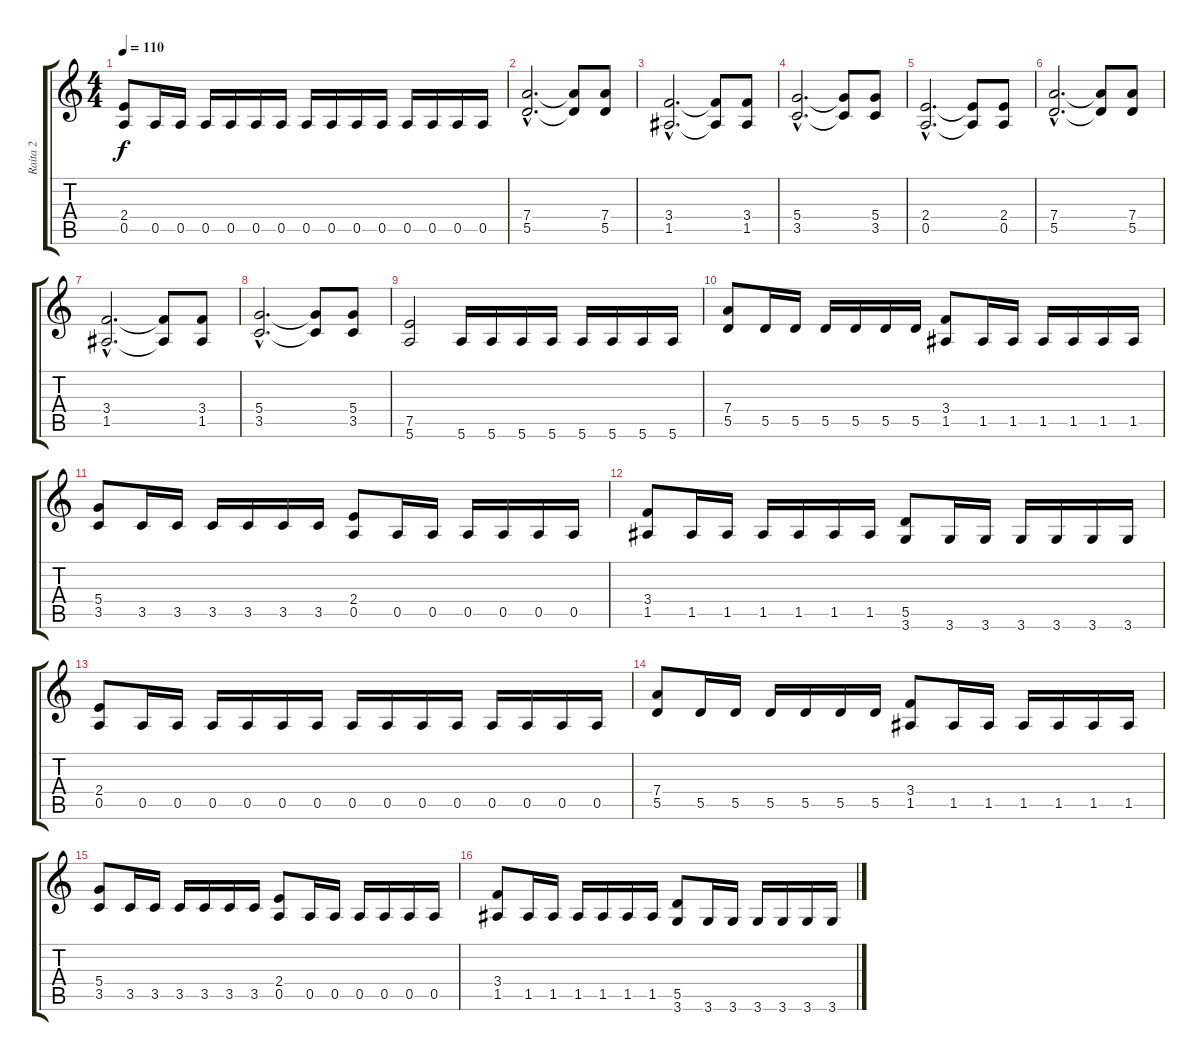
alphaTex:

\track ("Raita 2" "Raita 2") {instrument distortionguitar}
\staff {score tabs}
\tuning (E4 B3 G3 D3 A2 E2) {hide}
\ts (4 4)
\tempo 110
\clef g2
\ks c
(2.4 0.5).8{dy f} 0.5.16 0.5.16 0.5.16 0.5.16 0.5.16 0.5.16 0.5.16 0.5.16 0.5.16 0.5.16 0.5.16 0.5.16 0.5.16 0.5.16 |
(7.4{hac} 5.5{hac}).2{d} (7.4{t} 5.5{t}).8 (7.4 5.5).8 |
(3.4{hac} 1.5{hac}).2{d} (3.4{t} 1.5{t}).8 (3.4 1.5).8 |
(5.4{hac} 3.5{hac}).2{d} (5.4{t} 3.5{t}).8 (5.4 3.5).8 |
(2.4{hac} 0.5{hac}).2{d} (2.4{t} 0.5{t}).8 (2.4 0.5).8 |
(7.4{hac} 5.5{hac}).2{d} (7.4{t} 5.5{t}).8 (7.4 5.5).8 |
(3.4{hac} 1.5{hac}).2{d} (3.4{t} 1.5{t}).8 (3.4 1.5).8 |
(5.4{hac} 3.5{hac}).2{d} (5.4{t} 3.5{t}).8 (5.4 3.5).8 |
(7.5 5.6).2 5.6.16 5.6.16 5.6.16 5.6.16 5.6.16 5.6.16 5.6.16 5.6.16 |
(7.4 5.5).8 5.5.16 5.5.16 5.5.16 5.5.16 5.5.16 5.5.16 (3.4 1.5).8 1.5.16 1.5.16 1.5.16 1.5.16 1.5.16 1.5.16 |
(5.4 3.5).8 3.5.16 3.5.16 3.5.16 3.5.16 3.5.16 3.5.16 (2.4 0.5).8 0.5.16 0.5.16 0.5.16 0.5.16 0.5.16 0.5.16 |
(3.4 1.5).8 1.5.16 1.5.16 1.5.16 1.5.16 1.5.16 1.5.16 (5.5 3.6).8 3.6.16 3.6.16 3.6.16 3.6.16 3.6.16 3.6.16 |
(2.4 0.5).8 0.5.16 0.5.16 0.5.16 0.5.16 0.5.16 0.5.16 0.5.16 0.5.16 0.5.16 0.5.16 0.5.16 0.5.16 0.5.16 0.5.16 |
(7.4 5.5).8 5.5.16 5.5.16 5.5.16 5.5.16 5.5.16 5.5.16 (3.4 1.5).8 1.5.16 1.5.16 1.5.16 1.5.16 1.5.16 1.5.16 |
(5.4 3.5).8 3.5.16 3.5.16 3.5.16 3.5.16 3.5.16 3.5.16 (2.4 0.5).8 0.5.16 0.5.16 0.5.16 0.5.16 0.5.16 0.5.16 |
(3.4 1.5).8 1.5.16 1.5.16 1.5.16 1.5.16 1.5.16 1.5.16 (5.5 3.6).8 3.6.16 3.6.16 3.6.16 3.6.16 3.6.16 3.6.16
